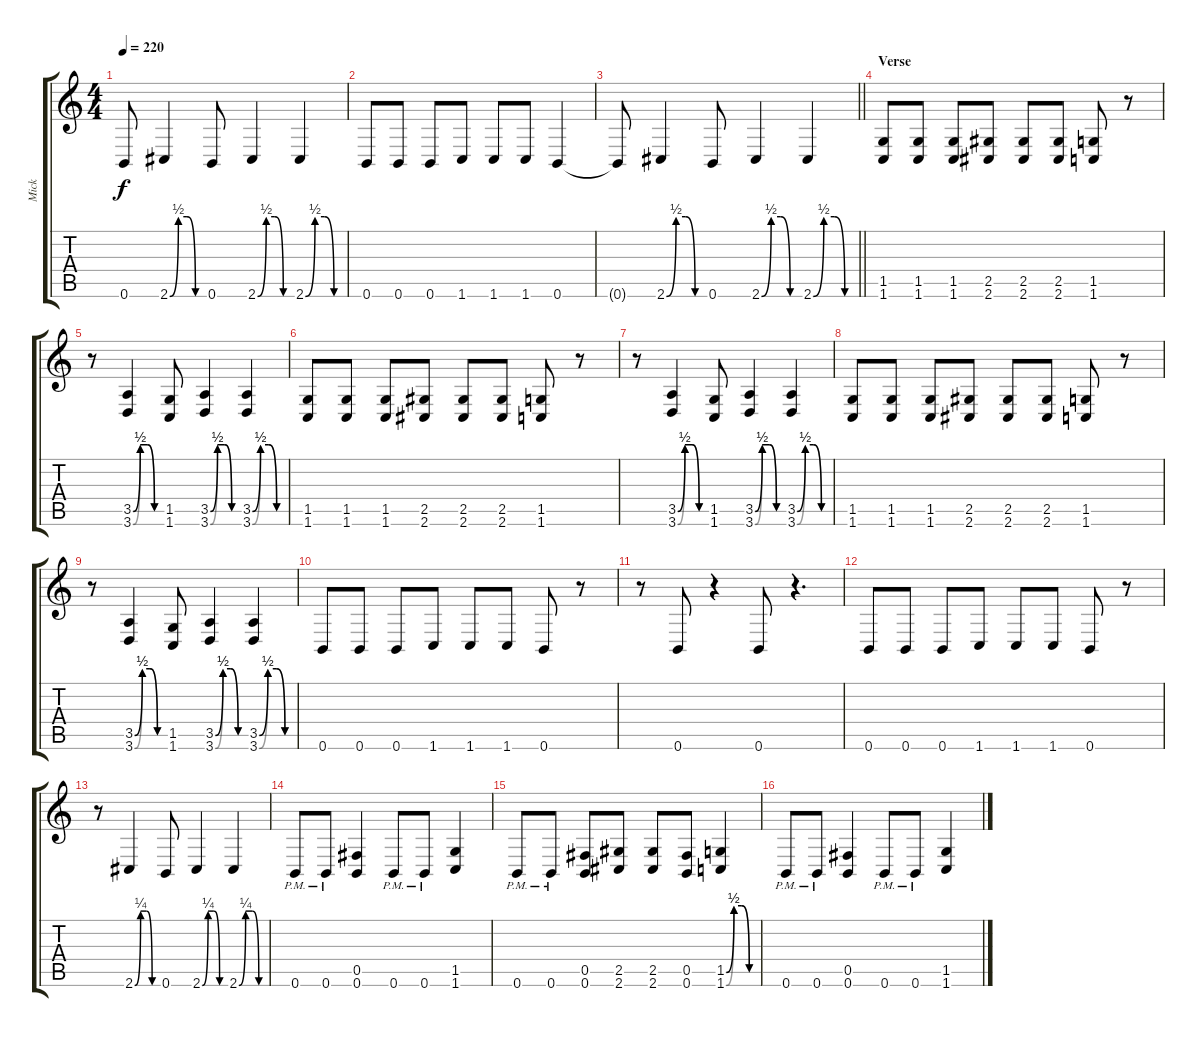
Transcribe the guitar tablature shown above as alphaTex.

\track ("Mick" "Mick") {instrument distortionguitar}
\staff {score tabs}
\tuning (Db4 Ab3 E3 B2 Gb2 B1) {hide}
\ts (4 4)
\tempo 220
\clef g2
\ks c
0.6{t}.8{dy f} 2.6{be (custom 0 0 15 2 30 2 45 0 60 0)}.4 0.6.8 2.6{be (custom 0 0 15 2 30 2 45 0 60 0)}.4 2.6{be (custom 0 0 15 2 30 2 45 0 60 0)}.4 |
0.6.8 0.6.8 0.6.8 1.6.8 1.6.8 1.6.8 0.6.4 |
\barLineRight lightlight
0.6{t}.8 2.6{be (custom 0 0 15 2 30 2 45 0 60 0)}.4 0.6.8 2.6{be (custom 0 0 15 2 30 2 45 0 60 0)}.4 2.6{be (custom 0 0 15 2 30 2 45 0 60 0)}.4 |
\section ("" "Verse")
(1.5 1.6).8 (1.5 1.6).8 (1.5 1.6).8 (2.5 2.6).8 (2.5 2.6).8 (2.5 2.6).8 (1.5 1.6).8 r.8 |
r.8 (3.5{be (custom 0 0 15 2 30 2 45 0 60 0)} 3.6{be (custom 0 0 15 2 30 2 45 0 60 0)}).4 (1.5 1.6).8 (3.5{be (custom 0 0 15 2 30 2 45 0 60 0)} 3.6{be (custom 0 0 15 2 30 2 45 0 60 0)}).4 (3.5{be (custom 0 0 15 2 30 2 45 0 60 0)} 3.6{be (custom 0 0 15 2 30 2 45 0 60 0)}).4 |
(1.5 1.6).8 (1.5 1.6).8 (1.5 1.6).8 (2.5 2.6).8 (2.5 2.6).8 (2.5 2.6).8 (1.5 1.6).8 r.8 |
r.8 (3.5{be (custom 0 0 15 2 30 2 45 0 60 0)} 3.6{be (custom 0 0 15 2 30 2 45 0 60 0)}).4 (1.5 1.6).8 (3.5{be (custom 0 0 15 2 30 2 45 0 60 0)} 3.6{be (custom 0 0 15 2 30 2 45 0 60 0)}).4 (3.5{be (custom 0 0 15 2 30 2 45 0 60 0)} 3.6{be (custom 0 0 15 2 30 2 45 0 60 0)}).4 |
(1.5 1.6).8 (1.5 1.6).8 (1.5 1.6).8 (2.5 2.6).8 (2.5 2.6).8 (2.5 2.6).8 (1.5 1.6).8 r.8 |
r.8 (3.5{be (custom 0 0 15 2 30 2 45 0 60 0)} 3.6{be (custom 0 0 15 2 30 2 45 0 60 0)}).4 (1.5 1.6).8 (3.5{be (custom 0 0 15 2 30 2 45 0 60 0)} 3.6{be (custom 0 0 15 2 30 2 45 0 60 0)}).4 (3.5{be (custom 0 0 15 2 30 2 45 0 60 0)} 3.6{be (custom 0 0 15 2 30 2 45 0 60 0)}).4 |
0.6.8 0.6.8 0.6.8 1.6.8 1.6.8 1.6.8 0.6.8 r.8 |
r.8 0.6.8 r.4 0.6.8 r.4{d} |
0.6.8 0.6.8 0.6.8 1.6.8 1.6.8 1.6.8 0.6.8 r.8 |
r.8 2.6{be (custom 0 0 15 1 30 1 45 0 60 0)}.4 0.6.8 2.6{be (custom 0 0 15 1 30 1 45 0 60 0)}.4 2.6{be (custom 0 0 15 1 30 1 45 0 60 0)}.4 |
0.6{pm}.8 0.6{pm}.8 (0.5 0.6).4 0.6{pm}.8 0.6{pm}.8 (1.5 1.6).4 |
0.6{pm}.8 0.6{pm}.8 (0.5 0.6).8 (2.5 2.6).8 (2.5 2.6).8 (0.5 0.6).8 (1.5{be (custom 0 0 15 2 30 2 45 0 60 0)} 1.6{be (custom 0 0 15 2 30 2 45 0 60 0)}).4 |
0.6{pm}.8 0.6{pm}.8 (0.5 0.6).4 0.6{pm}.8 0.6{pm}.8 (1.5 1.6).4
